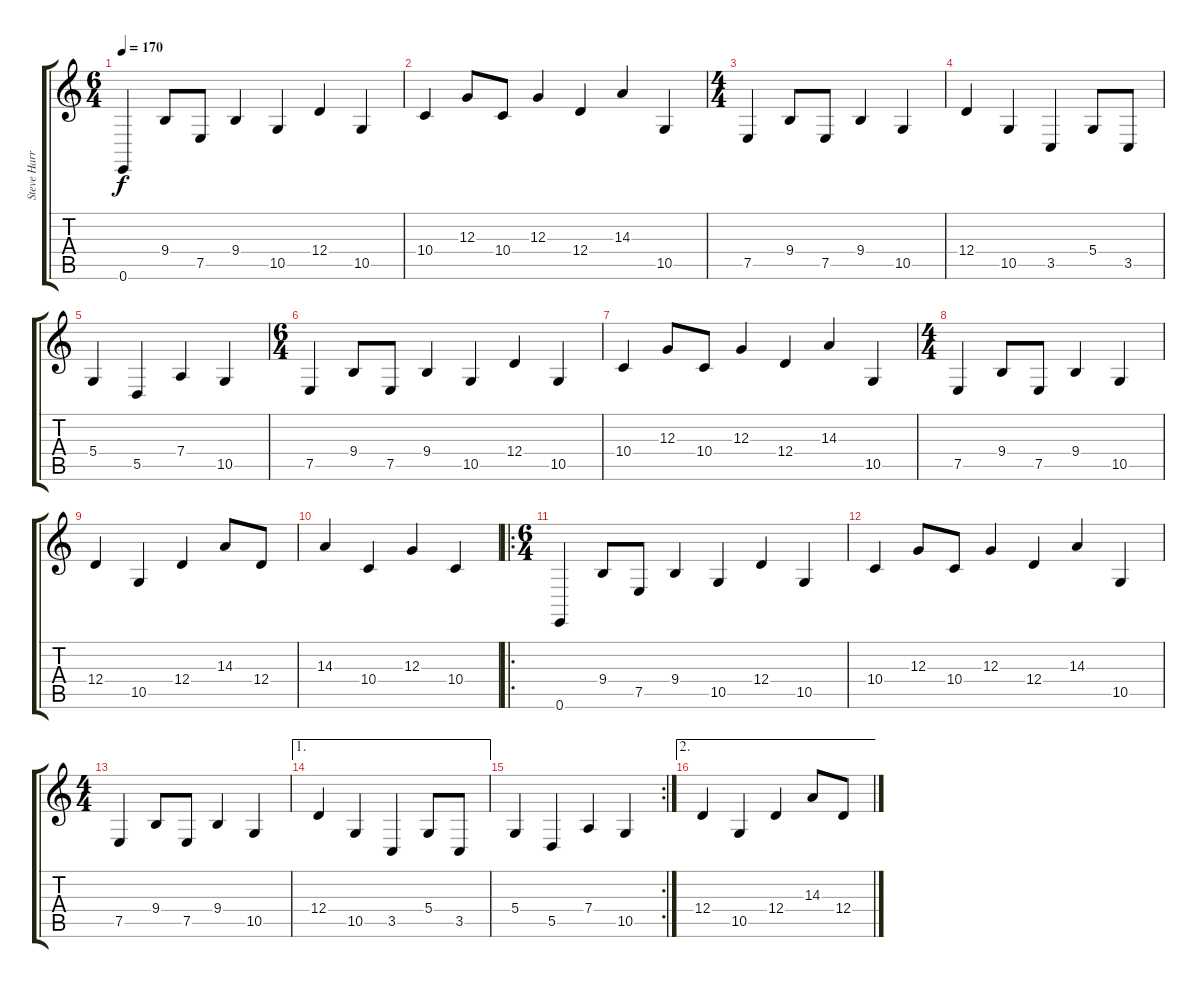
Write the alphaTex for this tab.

\track ("Steve Harris (Keyboard)" "Steve Harr") {instrument stringensemble1}
\staff {score tabs}
\tuning (E4 B3 G3 D3 A2 E2) {hide}
\ts (6 4)
\tempo 170
\clef g2
\ks c
0.6.4{dy f volume 10 instrument stringensemble1} 9.4.8 7.5.8 9.4.4 10.5.4 12.4.4 10.5.4 |
10.4.4 12.3.8 10.4.8 12.3.4 12.4.4 14.3.4 10.5.4 |
\ts (4 4)
7.5.4 9.4.8 7.5.8 9.4.4 10.5.4 |
12.4.4 10.5.4 3.5.4 5.4.8 3.5.8 |
5.4.4 5.5.4 7.4.4 10.5.4 |
\ts (6 4)
7.5.4 9.4.8 7.5.8 9.4.4 10.5.4 12.4.4 10.5.4 |
10.4.4 12.3.8 10.4.8 12.3.4 12.4.4 14.3.4 10.5.4 |
\ts (4 4)
7.5.4 9.4.8 7.5.8 9.4.4 10.5.4 |
12.4.4 10.5.4 12.4.4 14.3.8 12.4.8 |
14.3.4 10.4.4 12.3.4 10.4.4 |
\ro
\ts (6 4)
0.6.4 9.4.8 7.5.8 9.4.4 10.5.4 12.4.4 10.5.4 |
10.4.4 12.3.8 10.4.8 12.3.4 12.4.4 14.3.4 10.5.4 |
\ts (4 4)
7.5.4 9.4.8 7.5.8 9.4.4 10.5.4 |
\ae 1
12.4.4 10.5.4 3.5.4 5.4.8 3.5.8 |
\rc 2
5.4.4 5.5.4 7.4.4 10.5.4 |
\ae 2
12.4.4 10.5.4 12.4.4 14.3.8 12.4.8
